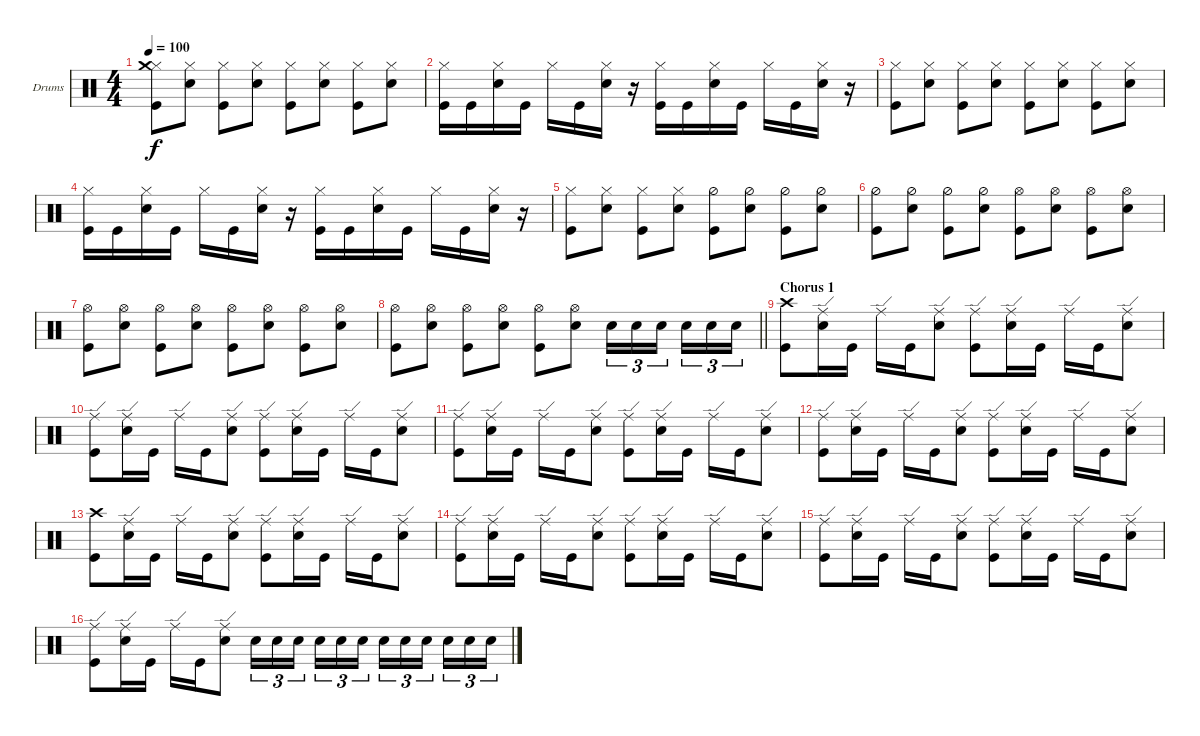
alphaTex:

\bracketExtendMode groupsimilarinstruments
\firstSystemTrackNameOrientation horizontal
\otherSystemsTrackNameOrientation horizontal
\track ("Fabrizio" "Drums") {instrument percussion}
\staff {score}
\articulation defaults
\ts (4 4)
\tempo 100
\clef neutral
\scale
0.333333
\ks c
("Hi-Hat (closed)" "Kick (hit)" "Crash medium (hit)").8{dy f} ("Hi-Hat (closed)" "Snare (hit) 2").8 ("Hi-Hat (closed)" "Kick (hit)").8 ("Hi-Hat (closed)" "Snare (hit) 2").8 ("Hi-Hat (closed)" "Kick (hit)").8 ("Hi-Hat (closed)" "Snare (hit) 2").8 ("Hi-Hat (closed)" "Kick (hit)").8 ("Hi-Hat (closed)" "Snare (hit) 2").8 |
\scale
0.333333 ("Hi-Hat (closed)" "Kick (hit)").16 "Kick (hit)".16 ("Hi-Hat (closed)" "Snare (hit) 2").16 "Kick (hit)".16 "Hi-Hat (closed)".16 "Kick (hit)".16 ("Hi-Hat (closed)" "Snare (hit) 2").16 r.16 ("Hi-Hat (closed)" "Kick (hit)").16 "Kick (hit)".16 ("Hi-Hat (closed)" "Snare (hit) 2").16 "Kick (hit)".16 "Hi-Hat (closed)".16 "Kick (hit)".16 ("Hi-Hat (closed)" "Snare (hit) 2").16 r.16 |
\scale
0.333333 ("Hi-Hat (closed)" "Kick (hit)").8 ("Hi-Hat (closed)" "Snare (hit) 2").8 ("Hi-Hat (closed)" "Kick (hit)").8 ("Hi-Hat (closed)" "Snare (hit) 2").8 ("Hi-Hat (closed)" "Kick (hit)").8 ("Hi-Hat (closed)" "Snare (hit) 2").8 ("Hi-Hat (closed)" "Kick (hit)").8 ("Hi-Hat (closed)" "Snare (hit) 2").8 |
\scale
0.333333 ("Hi-Hat (closed)" "Kick (hit)").16 "Kick (hit)".16 ("Hi-Hat (closed)" "Snare (hit) 2").16 "Kick (hit)".16 "Hi-Hat (closed)".16 "Kick (hit)".16 ("Hi-Hat (closed)" "Snare (hit) 2").16 r.16 ("Hi-Hat (closed)" "Kick (hit)").16 "Kick (hit)".16 ("Hi-Hat (closed)" "Snare (hit) 2").16 "Kick (hit)".16 "Hi-Hat (closed)".16 "Kick (hit)".16 ("Hi-Hat (closed)" "Snare (hit) 2").16 r.16 |
\scale
0.333333 ("Hi-Hat (closed)" "Kick (hit)").8 ("Hi-Hat (closed)" "Snare (hit) 2").8 ("Hi-Hat (closed)" "Kick (hit)").8 ("Hi-Hat (closed)" "Snare (hit) 2").8 ("Kick (hit)" "Hi-Hat (half)").8 ("Hi-Hat (half)" "Snare (hit) 2").8 ("Hi-Hat (half)" "Kick (hit)").8 ("Hi-Hat (half)" "Snare (hit) 2").8 |
\scale
0.333333 ("Kick (hit)" "Hi-Hat (half)").8 ("Snare (hit) 2" "Hi-Hat (half)").8 ("Kick (hit)" "Hi-Hat (half)").8 ("Snare (hit) 2" "Hi-Hat (half)").8 ("Hi-Hat (open)" "Kick (hit)").8 ("Hi-Hat (open)" "Snare (hit) 2").8 ("Hi-Hat (open)" "Kick (hit)").8 ("Hi-Hat (open)" "Snare (hit) 2").8 |
\scale
0.333333 ("Hi-Hat (open)" "Kick (hit)").8 ("Hi-Hat (open)" "Snare (hit) 2").8 ("Hi-Hat (open)" "Kick (hit)").8 ("Hi-Hat (open)" "Snare (hit) 2").8 ("Hi-Hat (open)" "Kick (hit)").8 ("Hi-Hat (open)" "Snare (hit) 2").8 ("Hi-Hat (open)" "Kick (hit)").8 ("Hi-Hat (open)" "Snare (hit) 2").8 |
\scale
0.333333
\barLineRight lightlight
("Hi-Hat (open)" "Kick (hit)").8 ("Hi-Hat (open)" "Snare (hit) 2").8 ("Hi-Hat (open)" "Kick (hit)").8 ("Hi-Hat (open)" "Snare (hit) 2").8 ("Hi-Hat (open)" "Kick (hit)").8 ("Hi-Hat (open)" "Snare (hit) 2").8 "Snare (hit) 2".16{tu (3 2)} "Snare (hit) 2".16{tu (3 2)} "Snare (hit) 2".16{tu (3 2)} "Snare (hit) 2".16{tu (3 2)} "Snare (hit) 2".16{tu (3 2)} "Snare (hit) 2".16{tu (3 2)} |
\section ("" "Chorus 1")
\scale
0.333333 ("Kick (hit)" "Crash high (hit)").8 ("Snare (hit) 2" "Ride (edge)").16 "Kick (hit)".16 "Ride (edge)".16 "Kick (hit)".16 ("Snare (hit) 2" "Ride (edge)").8 ("Kick (hit)" "Ride (edge)").8 ("Snare (hit) 2" "Ride (edge)").16 "Kick (hit)".16 "Ride (edge)".16 "Kick (hit)".16 ("Snare (hit) 2" "Ride (edge)").8 |
\scale
0.333333 ("Kick (hit)" "Ride (edge)").8 ("Snare (hit) 2" "Ride (edge)").16 "Kick (hit)".16 "Ride (edge)".16 "Kick (hit)".16 ("Snare (hit) 2" "Ride (edge)").8 ("Kick (hit)" "Ride (edge)").8 ("Snare (hit) 2" "Ride (edge)").16 "Kick (hit)".16 "Ride (edge)".16 "Kick (hit)".16 ("Snare (hit) 2" "Ride (edge)").8 |
\scale
0.333333 ("Kick (hit)" "Ride (edge)").8 ("Snare (hit) 2" "Ride (edge)").16 "Kick (hit)".16 "Ride (edge)".16 "Kick (hit)".16 ("Snare (hit) 2" "Ride (edge)").8 ("Kick (hit)" "Ride (edge)").8 ("Snare (hit) 2" "Ride (edge)").16 "Kick (hit)".16 "Ride (edge)".16 "Kick (hit)".16 ("Snare (hit) 2" "Ride (edge)").8 |
\scale
0.333333 ("Kick (hit)" "Ride (edge)").8 ("Snare (hit) 2" "Ride (edge)").16 "Kick (hit)".16 "Ride (edge)".16 "Kick (hit)".16 ("Snare (hit) 2" "Ride (edge)").8 ("Kick (hit)" "Ride (edge)").8 ("Snare (hit) 2" "Ride (edge)").16 "Kick (hit)".16 "Ride (edge)".16 "Kick (hit)".16 ("Snare (hit) 2" "Ride (edge)").8 |
\scale
0.333333 ("Kick (hit)" "Crash high (hit)").8 ("Snare (hit) 2" "Ride (edge)").16 "Kick (hit)".16 "Ride (edge)".16 "Kick (hit)".16 ("Snare (hit) 2" "Ride (edge)").8 ("Kick (hit)" "Ride (edge)").8 ("Snare (hit) 2" "Ride (edge)").16 "Kick (hit)".16 "Ride (edge)".16 "Kick (hit)".16 ("Snare (hit) 2" "Ride (edge)").8 |
\scale
0.333333 ("Kick (hit)" "Ride (edge)").8 ("Snare (hit) 2" "Ride (edge)").16 "Kick (hit)".16 "Ride (edge)".16 "Kick (hit)".16 ("Snare (hit) 2" "Ride (edge)").8 ("Kick (hit)" "Ride (edge)").8 ("Snare (hit) 2" "Ride (edge)").16 "Kick (hit)".16 "Ride (edge)".16 "Kick (hit)".16 ("Snare (hit) 2" "Ride (edge)").8 |
\scale
0.333333 ("Kick (hit)" "Ride (edge)").8 ("Snare (hit) 2" "Ride (edge)").16 "Kick (hit)".16 "Ride (edge)".16 "Kick (hit)".16 ("Snare (hit) 2" "Ride (edge)").8 ("Kick (hit)" "Ride (edge)").8 ("Snare (hit) 2" "Ride (edge)").16 "Kick (hit)".16 "Ride (edge)".16 "Kick (hit)".16 ("Snare (hit) 2" "Ride (edge)").8 |
\scale
0.333333 ("Kick (hit)" "Ride (edge)").8 ("Snare (hit) 2" "Ride (edge)").16 "Kick (hit)".16 "Ride (edge)".16 "Kick (hit)".16 ("Snare (hit) 2" "Ride (edge)").8 "Snare (hit) 2".16{tu (3 2)} "Snare (hit) 2".16{tu (3 2)} "Snare (hit) 2".16{tu (3 2)} "Snare (hit) 2".16{tu (3 2)} "Snare (hit) 2".16{tu (3 2)} "Snare (hit) 2".16{tu (3 2)} "Snare (hit) 2".16{tu (3 2)} "Snare (hit) 2".16{tu (3 2)} "Snare (hit) 2".16{tu (3 2)} "Snare (hit) 2".16{tu (3 2)} "Snare (hit) 2".16{tu (3 2)} "Snare (hit) 2".16{tu (3 2)}
